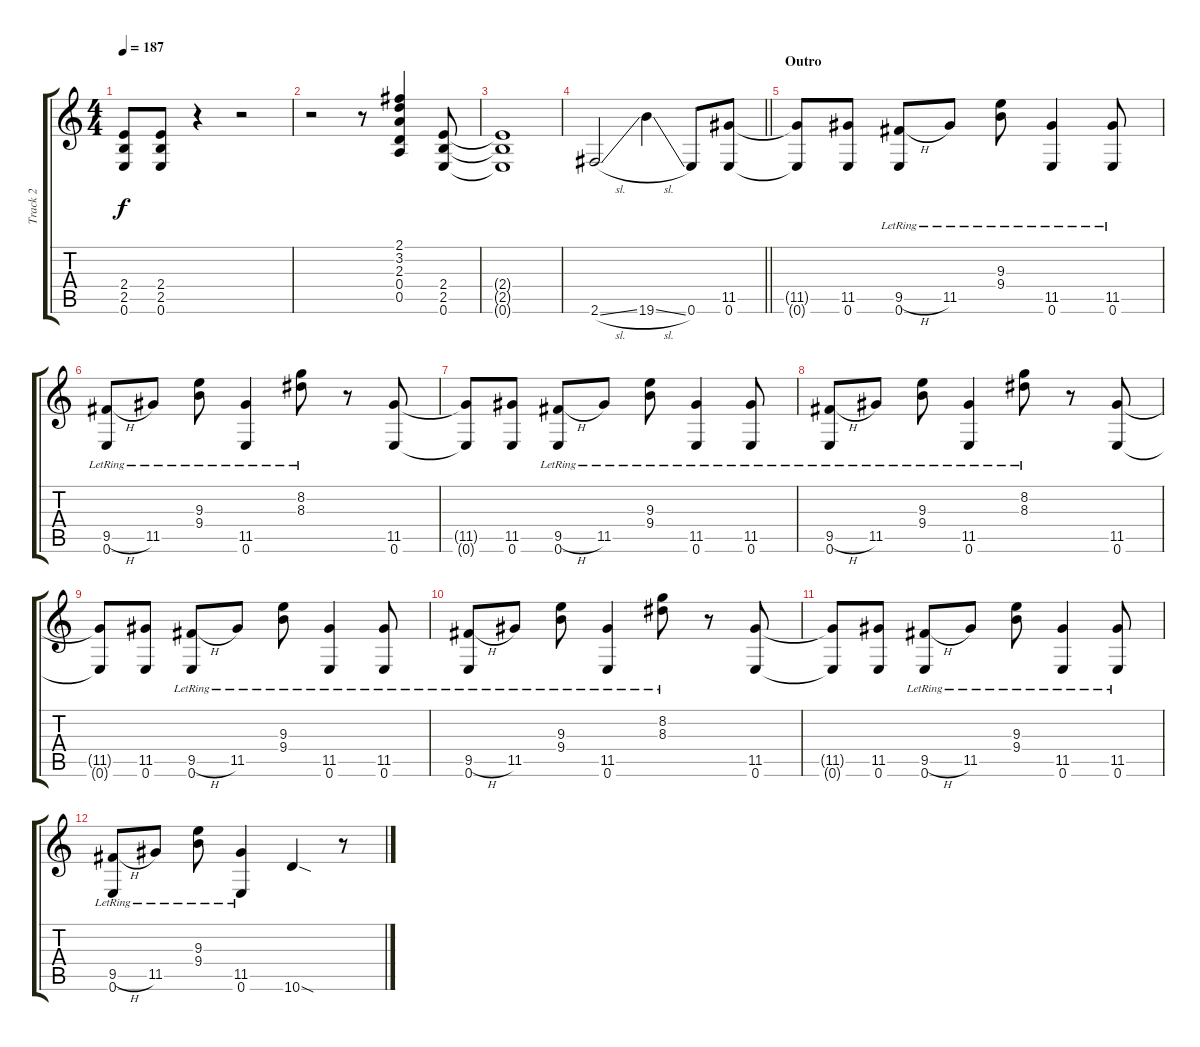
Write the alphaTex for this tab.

\track ("Track 2" "Track 2") {instrument distortionguitar}
\staff {score tabs}
\tuning (E4 B3 G3 D3 A2 E2) {hide}
\ts (4 4)
\tempo 187
\clef g2
\ks c
(2.4 2.5 0.6).8{dy f} (2.4 2.5 0.6).8 r.4 r.2 |
r.2 r.8 (2.1 3.2 2.3 0.4 0.5).4 (2.4 2.5 0.6).8 |
(2.4{t} 2.5{t} 0.6{t}).1 |
\barLineRight lightlight
2.6{sl}.2 19.6{sl}.4 0.6.8 (11.5 0.6).8 |
\section ("" "Outro")
(11.5{t} 0.6{t}).8 (11.5 0.6).8 (9.5{h lr} 0.6{lr}).8 11.5{lr}.8 (9.3{lr} 9.4{lr}).8 (11.5{lr} 0.6{lr}).4 (11.5{lr} 0.6{lr}).8 |
(9.5{h lr} 0.6{lr}).8 11.5{lr}.8 (9.3{lr} 9.4{lr}).8 (11.5{lr} 0.6{lr}).4 (8.2{lr} 8.3{lr}).8 r.8 (11.5 0.6).8 |
(11.5{t} 0.6{t}).8 (11.5 0.6).8 (9.5{h lr} 0.6{lr}).8 11.5{lr}.8 (9.3{lr} 9.4{lr}).8 (11.5{lr} 0.6{lr}).4 (11.5{lr} 0.6{lr}).8 |
(9.5{h lr} 0.6{lr}).8 11.5{lr}.8 (9.3{lr} 9.4{lr}).8 (11.5{lr} 0.6{lr}).4 (8.2{lr} 8.3{lr}).8 r.8 (11.5 0.6).8 |
(11.5{t} 0.6{t}).8 (11.5 0.6).8 (9.5{h lr} 0.6{lr}).8 11.5{lr}.8 (9.3{lr} 9.4{lr}).8 (11.5{lr} 0.6{lr}).4 (11.5{lr} 0.6{lr}).8 |
(9.5{h lr} 0.6{lr}).8 11.5{lr}.8 (9.3{lr} 9.4{lr}).8 (11.5{lr} 0.6{lr}).4 (8.2{lr} 8.3{lr}).8 r.8 (11.5 0.6).8 |
(11.5{t} 0.6{t}).8 (11.5 0.6).8 (9.5{h lr} 0.6{lr}).8 11.5{lr}.8 (9.3{lr} 9.4{lr}).8 (11.5{lr} 0.6{lr}).4 (11.5{lr} 0.6{lr}).8 |
(9.5{h lr} 0.6{lr}).8 11.5{lr}.8 (9.3{lr} 9.4{lr}).8 (11.5{lr} 0.6{lr}).4 10.6{sod}.4 r.8
